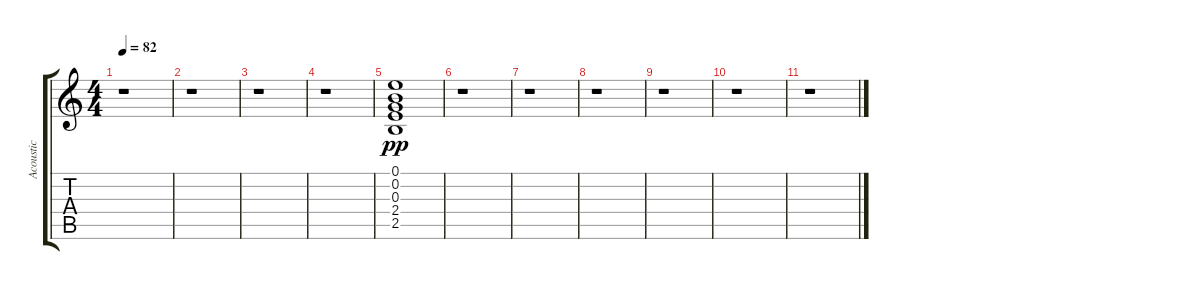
\track ("Acoustic" "Acoustic") {instrument electricguitarjazz}
\staff {score tabs}
\tuning (E4 B3 G3 D3 A2 E2) {hide}
\ts (4 4)
\tempo 82
\clef g2
\ks c
r.1{dy pp} |
r.1 |
r.1 |
r.1 |
(0.1 0.2 0.3 2.4 2.5).1 |
r.1 |
r.1 |
r.1 |
r.1 |
r.1 |
r.1
